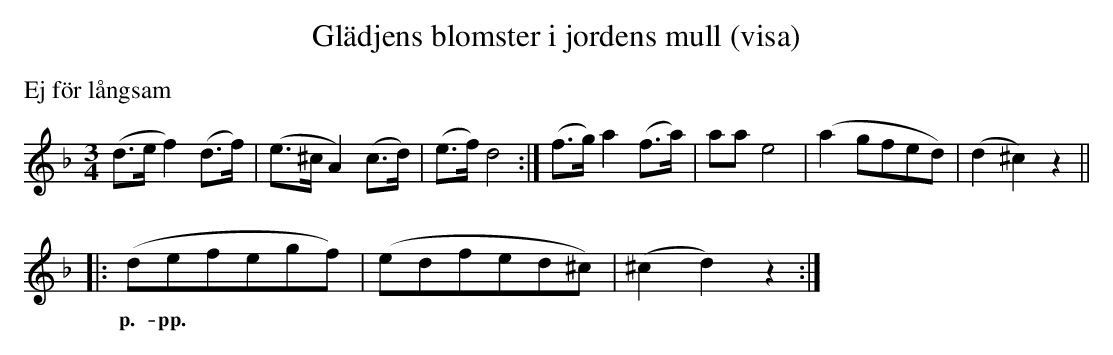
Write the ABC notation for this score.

X:1none
T:Glädjens blomster i jordens mull (visa)
M:3/4
L:1/8
K:Dm
%%text Ej för långsam
(d>e f2) (d>f) | (e>^c A2) (c>d) | (e>f) d4 :| (f>g) a2 (f>a) | aa e4 | (a2 gfed) | (d2 ^c2) z2 ||
|: (defegf) | (edfed^c) | (^c2 d2) z2 :|
w: p.-pp.
